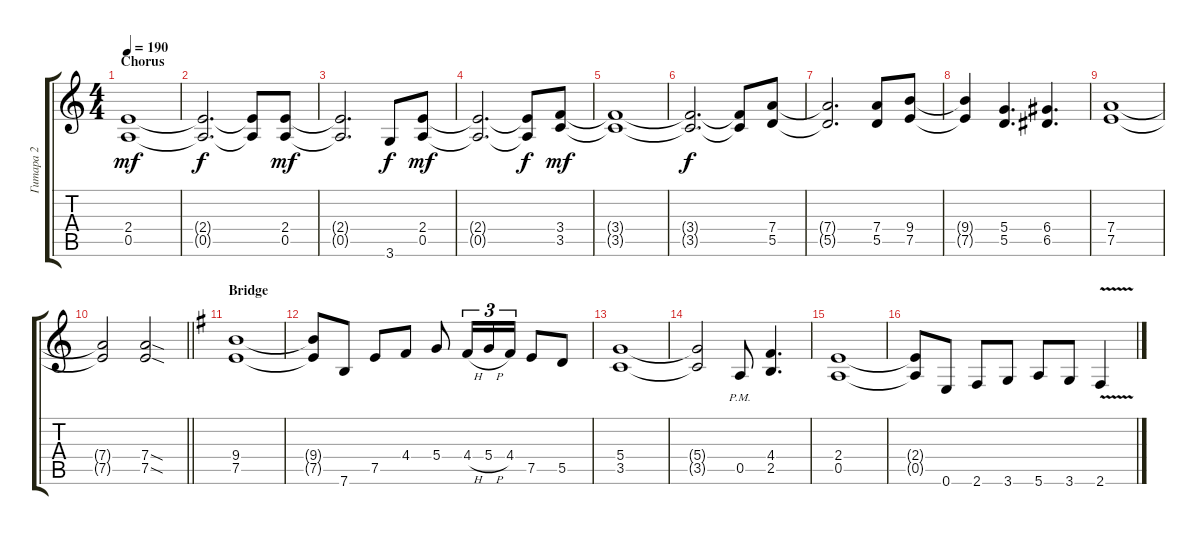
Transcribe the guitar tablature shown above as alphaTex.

\track ("Гитара 2" "Гитара 2") {instrument distortionguitar}
\staff {score tabs}
\tuning (E4 B3 G3 D3 A2 E2) {hide}
\ts (4 4)
\section ("" "Chorus")
\tempo 190
\clef g2
\ks aminor
(2.4{t} 0.5{t}).1{dy mf} |
(2.4{t} 0.5{t}).2{d dy f} (2.4{t} 0.5{t}).8 (2.4 0.5).8{dy mf} |
(2.4{t} 0.5{t}).2{d} 3.6.8{dy f} (2.4 0.5).8{dy mf} |
(2.4{t} 0.5{t}).2{d} (2.4{t} 0.5{t}).8{dy f} (3.4 3.5).8{dy mf} |
(3.4{t} 3.5{t}).1 |
(3.4{t} 3.5{t}).2{d dy f} (3.4{t} 3.5{t}).8 (7.4 5.5).8 |
(7.4{t} 5.5{t}).2{d} (7.4 5.5).8 (9.4 7.5).8 |
(9.4{t} 7.5{t}).4 (5.4 5.5).4{d} (6.4 6.5).4{d} |
(7.4 7.5).1 |
\barLineRight lightlight
(7.4{t} 7.5{t}).2 (7.4{sod} 7.5{sod}).2 |
\section ("" "Bridge")
\ks eminor
(9.4 7.5).1 |
(9.4{t} 7.5{t}).8 7.6.8 7.5.8 4.4.8 5.4.8 4.4{h}.16{tu (3 2)} 5.4{h}.16{tu (3 2)} 4.4.16{tu (3 2)} 7.5.8 5.5.8 |
(5.4 3.5).1 |
(5.4{t} 3.5{t}).2 0.5{pm}.8 (4.4 2.5).4{d} |
(2.4 0.5).1 |
(2.4{t} 0.5{t}).8 0.6.8 2.6.8 3.6.8 5.6.8 3.6.8 2.6{v}.4
